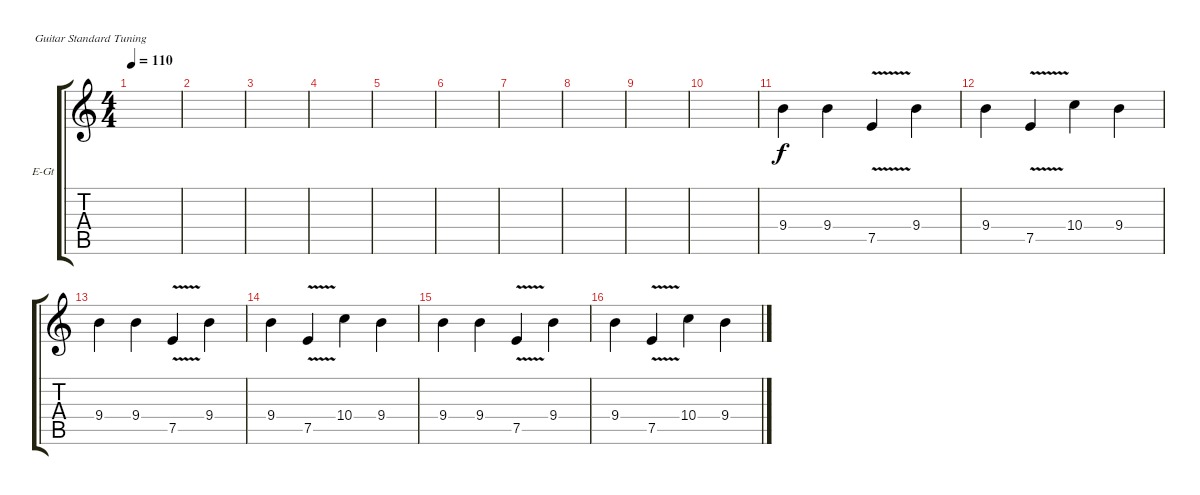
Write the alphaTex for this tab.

\defaultSystemsLayout 4
\bracketExtendMode groupsimilarinstruments
\firstSystemTrackNameOrientation horizontal
\otherSystemsTrackNameOrientation horizontal
\track ("Electric Guitar" "E-Gt") {instrument overdrivenguitar}
\staff {score tabs}
\tuning (E4 B3 G3 D3 A2 E2)
\ts (4 4)
\tempo 110
\clef g2
\scale
0.333333
\ks c
|
\scale
0.333333 |
\scale
0.333333 |
\scale
0.333333 |
\scale
0.333333 |
\scale
0.333333 |
\scale
0.333333 |
\scale
0.333333 |
\scale
0.333333 |
\scale
0.333333 |
\scale
0.333333 9.4.4 9.4.4 7.5{v}.4 9.4.4 |
\scale
0.333333 9.4.4 7.5{v}.4 10.4.4 9.4.4 |
\scale
0.333333 9.4.4 9.4.4 7.5{v}.4 9.4.4 |
\scale
0.333333 9.4.4 7.5{v}.4 10.4.4 9.4.4 |
\scale
0.333333 9.4.4 9.4.4 7.5{v}.4 9.4.4 |
\scale
0.333333 9.4.4 7.5{v}.4 10.4.4 9.4.4
